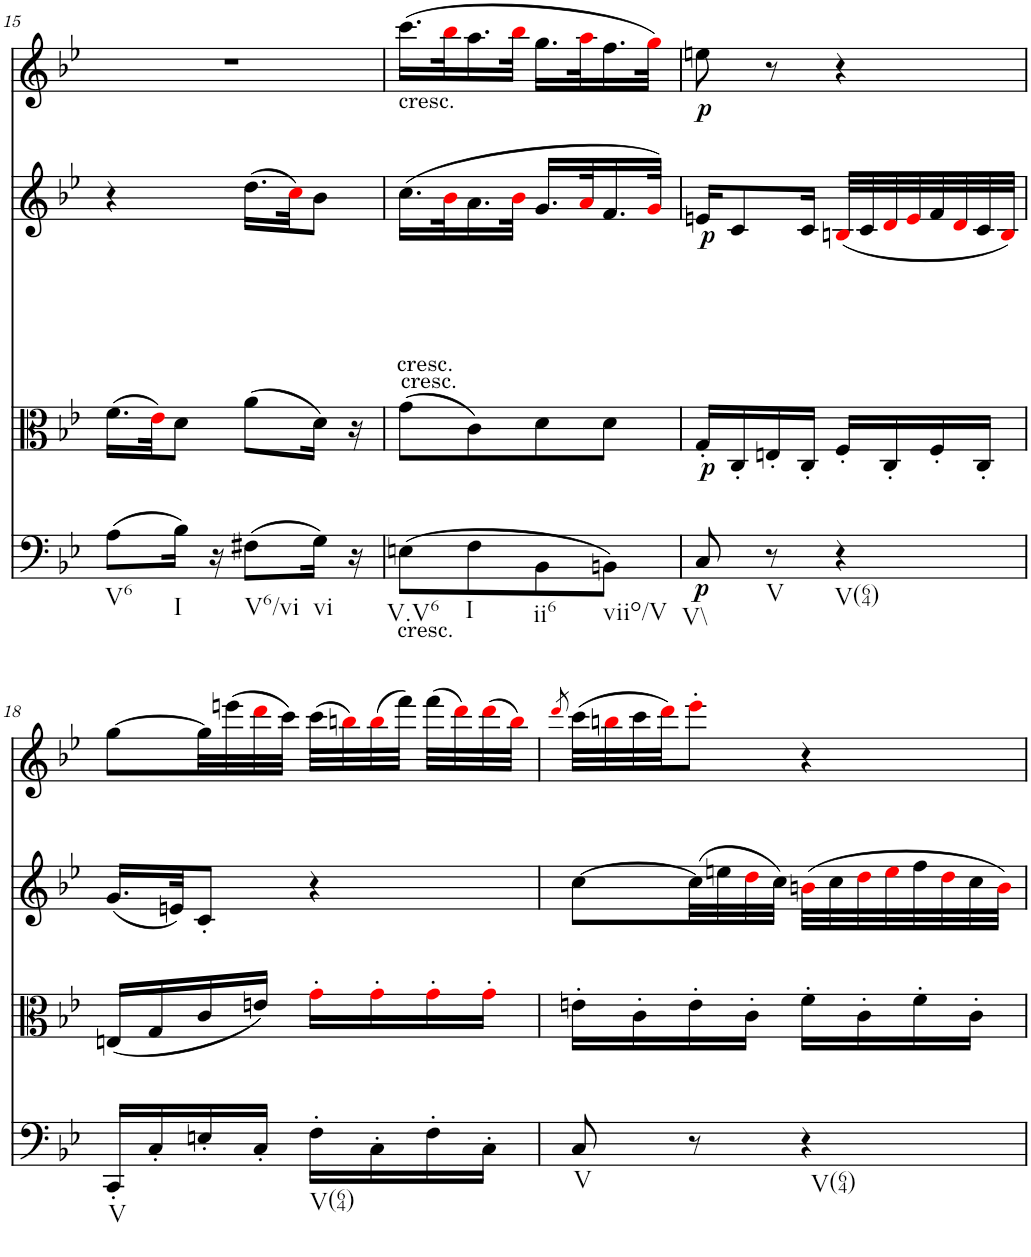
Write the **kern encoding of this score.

**kern	**dynam	**kern	**dynam	**kern	**dynam	**kern	**dynam
*part4	*part4	*part3	*part3	*part2	*part2	*part1	*part1
*staff4	*staff4	*staff3	*staff3	*staff2	*staff2	*staff1	*staff1
*I"Violoncello	*	*I"Viola	*	*I"Violin II	*	*I"Violin I	*
!!LO:PB:g=z
*clefF4	*	*clefC3	*	*clefG2	*	*clefG2	*
*k[b-e-]	*	*k[b-e-]	*	*k[b-e-]	*	*k[b-e-]	*
*M2/4	*	*M2/4	*	*M2/4	*	*M2/4	*
=15	=15	=15	=15	=15	=15	=15	=15
!LO:TX:b:t=V6	!	!	!	!	!	!	!
(8A\L	.	(16.f\LL	.	4r	.	2r	.
.	.	32e-i\JK)	.	.	.	.	.
!LO:TX:b:t=I	!	!	!	!	!	!	!
16B-\Jk)	.	8d\J	.	.	.	.	.
16r	.	.	.	.	.	.	.
!LO:TX:b:t=V6/vi	!	!	!	!	!	!	!
(8F#X\L	.	(8a\L	.	(16.dd\LL	.	.	.
.	.	.	.	32cci\JK)	.	.	.
!LO:TX:b:t=vi	!	!	!	!	!	!	!
16G\Jk)	.	16d\Jk)	.	8b-\J	.	.	.
16r	.	16r	.	.	.	.	.
=16	=16	=16	=16	=16	=16	=16	=16
!	!	!	!	!	!	!LO:TX:b:t=cresc.	!
!	!	!	!	!LO:TX:b:t=cresc.	!	!	!
!	!	!	!	!LO:TX:b:t=cresc.	!	!	!
!LO:TX:b:t=cresc.	!	!	!	!	!	!	!
!LO:TX:b:t=V.V6	!	!	!	!	!	!	!
(8En\L	.	(8g\L	.	(16.cc\LL	.	(16.ccc\LL	.
.	.	.	.	32b-i\K	.	32bb-i\K	.
!LO:TX:b:t=I	!	!	!	!	!	!	!
8F\	.	8c\)	.	16.a\	.	16.aa\	.
.	.	.	.	32b-i\JJk	.	32bb-i\JJk	.
!LO:TX:b:t=ii6	!	!	!	!	!	!	!
8BB-\	.	8d\	.	16.g/LL	.	16.gg\LL	.
.	.	.	.	32ai/K	.	32aai\K	.
!LO:TX:b:t=viio/V	!	!	!	!	!	!	!
8BBn\J)	.	8d\J	.	16.f/	.	16.ff\	.
.	.	.	.	32gi/JJk)	.	32ggi\JJk)	.
=17	=17	=17	=17	=17	=17	=17	=17
!LO:TX:b:t=V\\	!	!	!	!	!	!	!
!	!LO:DY:b	!	!LO:DY:b	!	!LO:DY:b	!	!LO:DY:b
8C/	p	16G'/LL	p	16en/KL	p	8een\	p
.	.	16C'/	.	8c/	.	.	.
!LO:TX:b:t=V	!	!	!	!	!	!	!
8r	.	16En'/	.	.	.	8r	.
.	.	16C'/JJ	.	16c/Jk	.	.	.
!LO:TX:b:t=V(64)	!	!	!	!	!	!	!
4r	.	16F'/LL	.	(32Bni/LLL	.	4r	.
.	.	.	.	32c/	.	.	.
.	.	16C'/	.	32di/	.	.	.
.	.	.	.	32ei/	.	.	.
.	.	16F'/	.	32f/	.	.	.
.	.	.	.	32di/	.	.	.
.	.	16C'/JJ	.	32c/	.	.	.
.	.	.	.	32Bi/JJJ)	.	.	.
!!LO:LB:g=z
=18	=18	=18	=18	=18	=18	=18	=18
!LO:TX:b:t=V	!	!	!	!	!	!	!
16CC'/LL	.	(16En/LL	.	(16.g/LL	.	[8gg\L	.
16C'/	.	16G/	.	.	.	.	.
.	.	.	.	32en/JK)	.	.	.
16En'/	.	16c/	.	8c'/J	.	32gg\LL]	.
.	.	.	.	.	.	(32eeen\	.
16C'/JJ	.	16en/JJ)	.	.	.	32dddi\	.
.	.	.	.	.	.	32ccc\JJJ)	.
!LO:TX:b:t=V(64)	!	!	!	!	!	!	!
16F'\LL	.	16g'i\LL	.	4r	.	(32ccc\LLL	.
.	.	.	.	.	.	32bbni\)	.
16C'\	.	16g'i\	.	.	.	(32bbi\	.
.	.	.	.	.	.	32fff\JJJ)	.
16F'\	.	16g'i\	.	.	.	(32fff\LLL	.
.	.	.	.	.	.	32dddi\)	.
16C'\JJ	.	16g'i\JJ	.	.	.	(32dddi\	.
.	.	.	.	.	.	32bbi\JJJ)	.
=19	=19	=19	=19	=19	=19	=19	=19
.	.	.	.	.	.	8qdddi/	.
!LO:TX:b:t=V	!	!	!	!	!	!	!
8C/	.	16en'\LL	.	[8cc\L	.	(32ccc\LLL	.
.	.	.	.	.	.	32bbni\	.
.	.	16c'\	.	.	.	32ccc\	.
.	.	.	.	.	.	32dddi\JJ)	.
8r	.	16e'\	.	(32cc\LL]	.	8eee-'i\J	.
.	.	.	.	32een\	.	.	.
.	.	16c'\JJ	.	32ddi\	.	.	.
.	.	.	.	32cc\JJJ)	.	.	.
!LO:TX:b:t=V(64)	!	!	!	!	!	!	!
4r	.	16f'\LL	.	(32bni\LLL	.	4r	.
.	.	.	.	32cc\	.	.	.
.	.	16c'\	.	32ddi\	.	.	.
.	.	.	.	32eei\	.	.	.
.	.	16f'\	.	32ff\	.	.	.
.	.	.	.	32ddi\	.	.	.
.	.	16c'\JJ	.	32cc\	.	.	.
.	.	.	.	32bi\JJJ)	.	.	.
=	=	=	=	=	=	=	=
*-	*-	*-	*-	*-	*-	*-	*-
